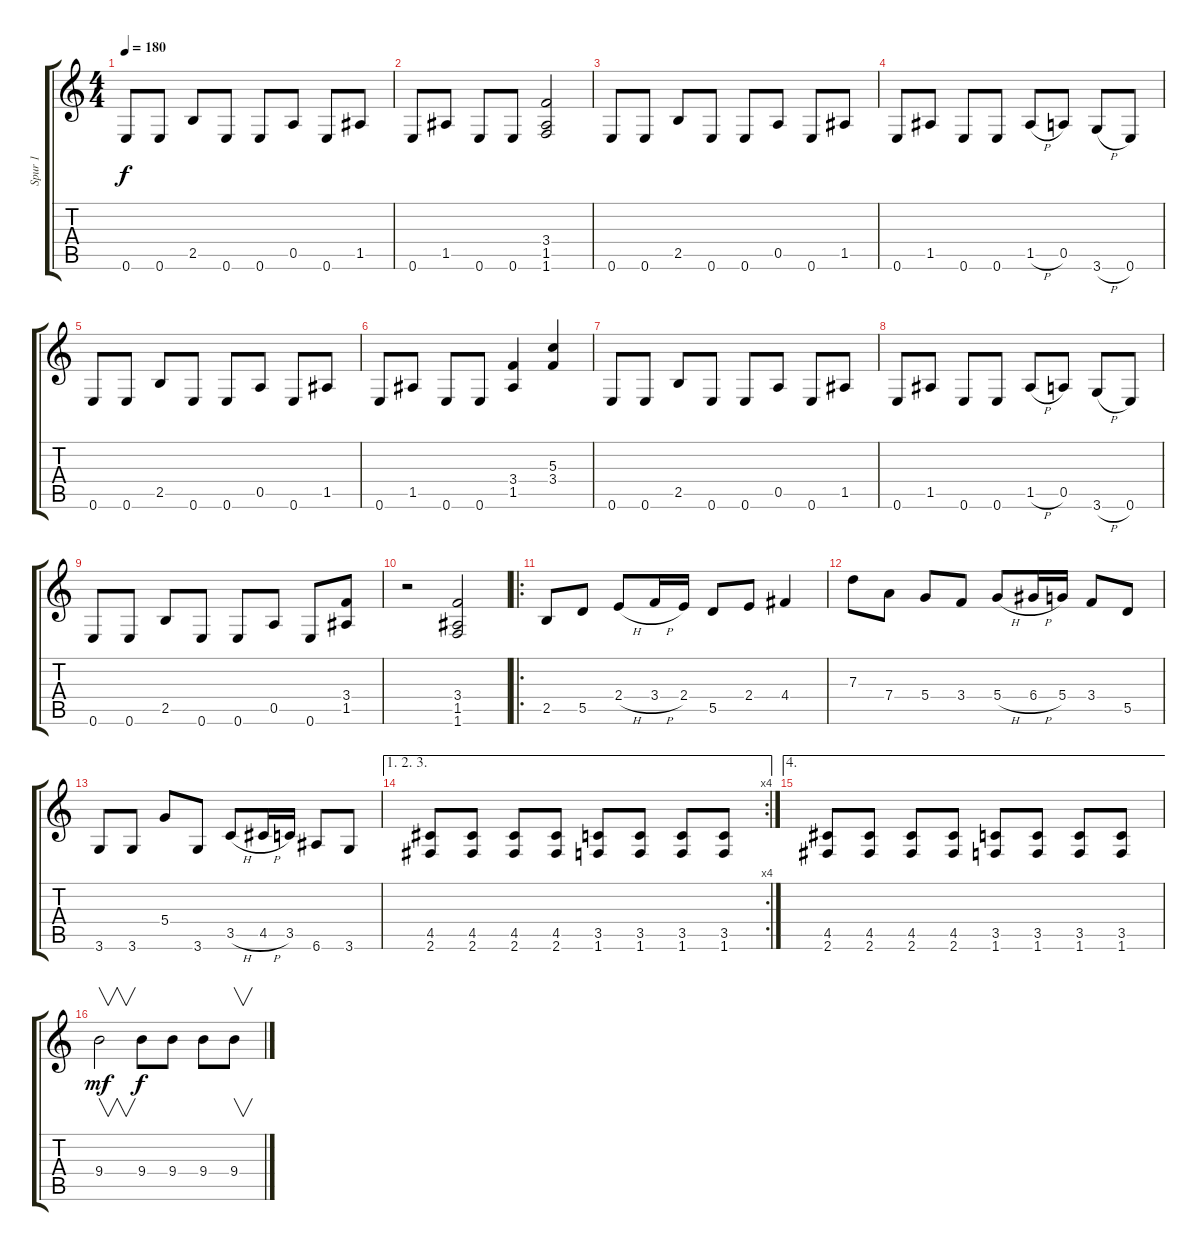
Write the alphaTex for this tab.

\track ("Spur 1" "Spur 1") {instrument distortionguitar}
\staff {score tabs}
\tuning (E4 B3 G3 D3 A2 E2) {hide}
\ts (4 4)
\tempo 180
\clef g2
\ks c
0.6.8{dy f} 0.6.8 2.5.8 0.6.8 0.6.8 0.5.8 0.6.8 1.5.8 |
0.6.8 1.5.8 0.6.8 0.6.8 (3.4 1.5 1.6).2 |
0.6.8 0.6.8 2.5.8 0.6.8 0.6.8 0.5.8 0.6.8 1.5.8 |
0.6.8 1.5.8 0.6.8 0.6.8 1.5{h}.8 0.5.8 3.6{h}.8 0.6.8 |
0.6.8 0.6.8 2.5.8 0.6.8 0.6.8 0.5.8 0.6.8 1.5.8 |
0.6.8 1.5.8 0.6.8 0.6.8 (3.4 1.5).4 (5.3 3.4).4 |
0.6.8 0.6.8 2.5.8 0.6.8 0.6.8 0.5.8 0.6.8 1.5.8 |
0.6.8 1.5.8 0.6.8 0.6.8 1.5{h}.8 0.5.8 3.6{h}.8 0.6.8 |
0.6.8 0.6.8 2.5.8 0.6.8 0.6.8 0.5.8 0.6.8 (3.4 1.5).8 |
r.2 (3.4 1.5 1.6).2 |
\ro
2.5.8 5.5.8 2.4{h}.8 3.4{h}.16 2.4.16 5.5.8 2.4.8 4.4.4 |
7.3.8 7.4.8 5.4.8 3.4.8 5.4{h}.8 6.4{h}.16 5.4.16 3.4.8 5.5.8 |
3.6.8 3.6.8 5.4.8 3.6.8 3.5{h}.8 4.5{h}.16 3.5.16 6.6.8 3.6.8 |
\ae (1 2 3)
\rc 4
(4.5 2.6).8 (4.5 2.6).8 (4.5 2.6).8 (4.5 2.6).8 (3.5 1.6).8 (3.5 1.6).8 (3.5 1.6).8 (3.5 1.6).8 |
\ae 4
(4.5 2.6).8 (4.5 2.6).8 (4.5 2.6).8 (4.5 2.6).8 (3.5 1.6).8 (3.5 1.6).8 (3.5 1.6).8 (3.5 1.6).8 |
9.4.2{v dy mf} 9.4.8{dy f} 9.4.8 9.4.8 9.4.8{v}
